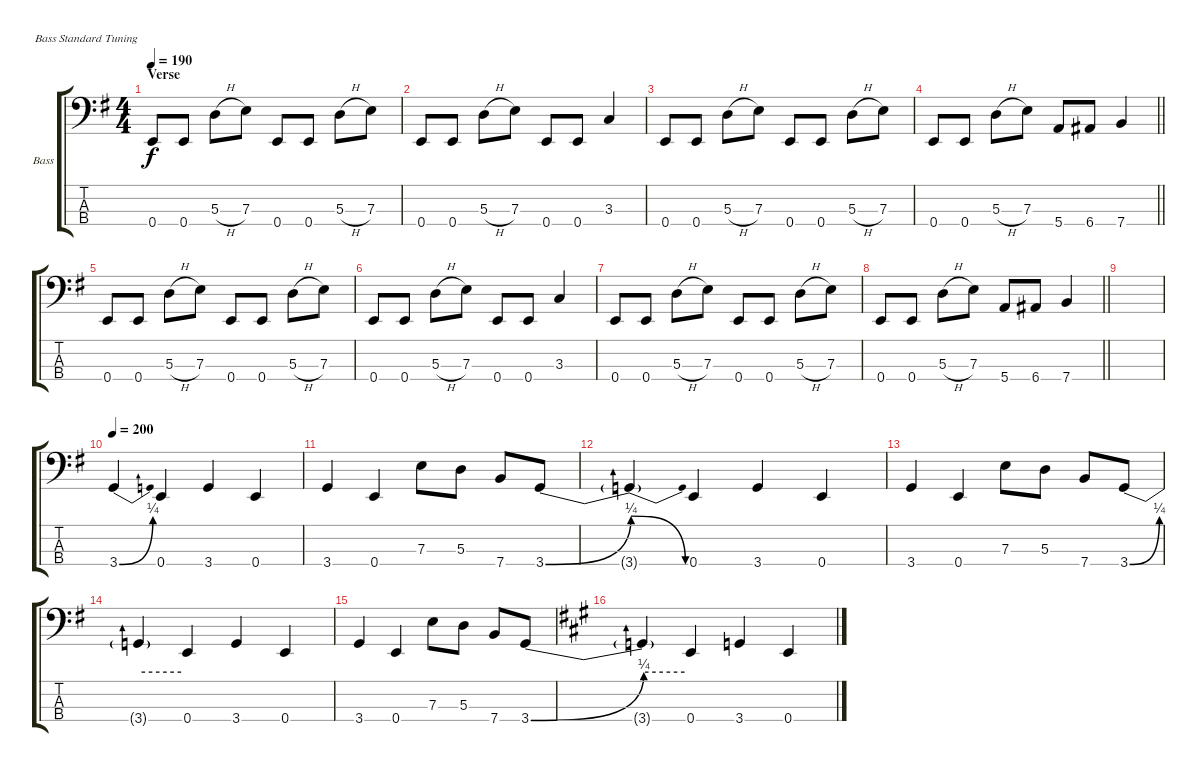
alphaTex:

\bracketExtendMode groupsimilarinstruments
\firstSystemTrackNameOrientation horizontal
\otherSystemsTrackNameOrientation horizontal
\track ("Bass" "Bass") {instrument electricbassfinger}
\staff {score tabs}
\tuning (G2 D2 A1 E1)
\ts (4 4)
\section ("" "Verse")
\tempo 190
\clef f4
\scale
0.322581
\ks g
0.4.8{dy f} 0.4.8 5.3{h}.8 7.3.8 0.4.8 0.4.8 5.3{h}.8 7.3.8 |
\scale
0.308642 0.4.8 0.4.8 5.3{h}.8 7.3.8 0.4.8 0.4.8 3.3.4 |
\scale
0.329218 0.4.8 0.4.8 5.3{h}.8 7.3.8 0.4.8 0.4.8 5.3{h}.8 7.3.8 |
\scale
0.36214
\barLineRight lightlight
0.4.8 0.4.8 5.3{h}.8 7.3.8 5.4.8 6.4.8 7.4.4 |
\scale
0.340426 0.4.8 0.4.8 5.3{h}.8 7.3.8 0.4.8 0.4.8 5.3{h}.8 7.3.8 |
\scale
0.319149 0.4.8 0.4.8 5.3{h}.8 7.3.8 0.4.8 0.4.8 3.3.4 |
\scale
0.340426 0.4.8 0.4.8 5.3{h}.8 7.3.8 0.4.8 0.4.8 5.3{h}.8 7.3.8 |
\scale
0.49162
\barLineRight lightlight
0.4.8 0.4.8 5.3{h}.8 7.3.8 5.4.8 6.4.8 7.4.4 |
\scale
0.173184 |
\tempo 200
\scale
0.335196 3.4{be (bend 0 0 60 1)}.4 0.4.4 3.4.4 0.4.4 |
\scale
0.35 3.4.4 0.4.4 7.3.8 5.3.8 7.4.8 3.4{be (bend 0 0 60 1)}.8 |
\scale
0.3 3.4{be (release 0 1 60 0) t}.4 0.4.4 3.4.4 0.4.4 |
\scale
0.35 3.4.4 0.4.4 7.3.8 5.3.8 7.4.8 3.4{be (bend 0 0 60 1)}.8 |
\scale
0.275229 3.4{be (hold 0 1 60 1) t}.4 0.4.4 3.4.4 0.4.4 |
\scale
0.321101 3.4.4 0.4.4 7.3.8 5.3.8 7.4.8 3.4{be (bend 0 0 60 1)}.8 |
\scale
0.40367
\ks a
3.4{be (hold 0 1 60 1) t}.4 0.4.4 3.4.4 0.4.4
